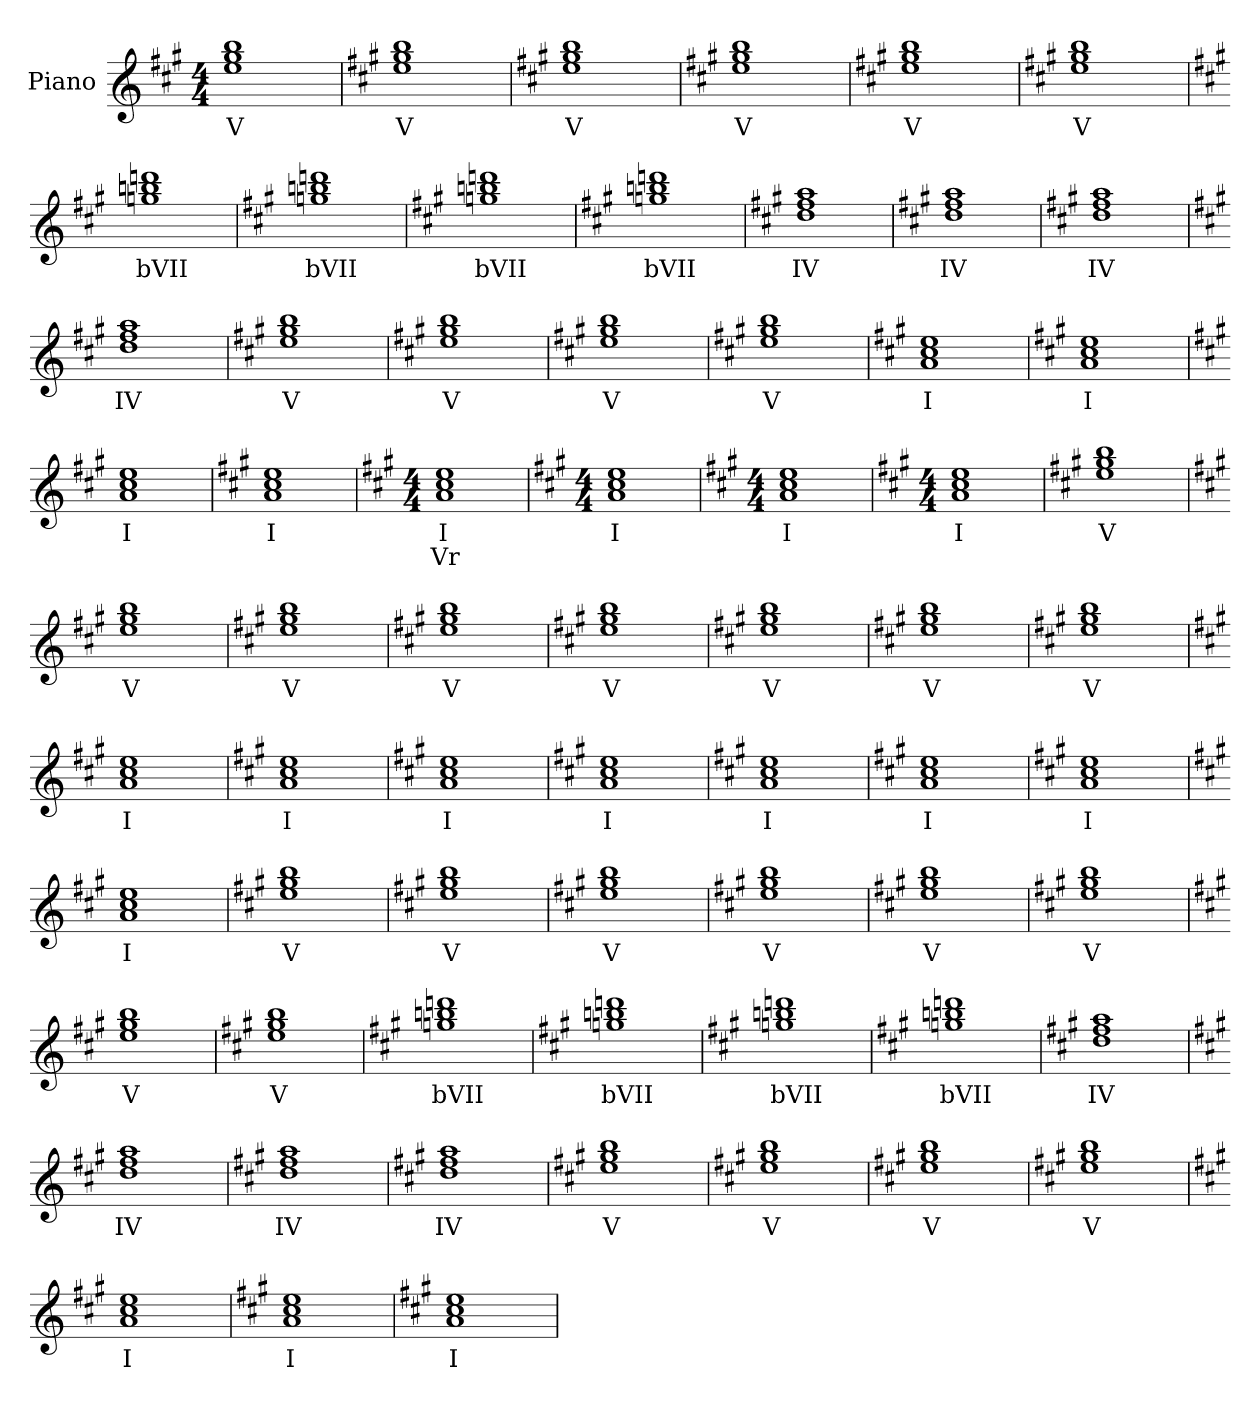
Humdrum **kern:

**kern	**text	**text
*part1	*part1	*part1
*staff1	*staff1	*staff1
*I"Piano	*	*
*I'Pno	*	*
*k[f#c#g#]	*	*
*A:	*	*
*M4/4	*	*
=	=	=
1ee 1gg# 1bb	V	.
=	=	=
*k[f#c#g#]	*	*
*A:	*	*
1ee 1gg# 1bb	V	.
=	=	=
*k[f#c#g#]	*	*
*A:	*	*
1ee 1gg# 1bb	V	.
=	=	=
*k[f#c#g#]	*	*
*A:	*	*
1ee 1gg# 1bb	V	.
=	=	=
*k[f#c#g#]	*	*
*A:	*	*
1ee 1gg# 1bb	V	.
=	=	=
*k[f#c#g#]	*	*
*A:	*	*
1ee 1gg# 1bb	V	.
=	=	=
*k[f#c#g#]	*	*
*A:	*	*
1ggn 1bbn 1dddn	bVII	.
=	=	=
*k[f#c#g#]	*	*
*A:	*	*
1ggn 1bbn 1dddn	bVII	.
=	=	=
*k[f#c#g#]	*	*
*A:	*	*
1ggn 1bbn 1dddn	bVII	.
=	=	=
*k[f#c#g#]	*	*
*A:	*	*
1ggn 1bbn 1dddn	bVII	.
=	=	=
*k[f#c#g#]	*	*
*A:	*	*
1dd 1ff# 1aa	IV	.
=	=	=
*k[f#c#g#]	*	*
*A:	*	*
1dd 1ff# 1aa	IV	.
=	=	=
*k[f#c#g#]	*	*
*A:	*	*
1dd 1ff# 1aa	IV	.
=	=	=
*k[f#c#g#]	*	*
*A:	*	*
1dd 1ff# 1aa	IV	.
=	=	=
*k[f#c#g#]	*	*
*A:	*	*
1ee 1gg# 1bb	V	.
=	=	=
*k[f#c#g#]	*	*
*A:	*	*
1ee 1gg# 1bb	V	.
=	=	=
*k[f#c#g#]	*	*
*A:	*	*
1ee 1gg# 1bb	V	.
=	=	=
*k[f#c#g#]	*	*
*A:	*	*
1ee 1gg# 1bb	V	.
=	=	=
*k[f#c#g#]	*	*
*A:	*	*
1a 1cc# 1ee	I	.
=	=	=
*k[f#c#g#]	*	*
*A:	*	*
1a 1cc# 1ee	I	.
=	=	=
*k[f#c#g#]	*	*
*A:	*	*
1a 1cc# 1ee	I	.
=	=	=
*k[f#c#g#]	*	*
*A:	*	*
1a 1cc# 1ee	I	.
=	=	=
*k[f#c#g#]	*	*
*A:	*	*
*M4/4	*	*
1a 1cc# 1ee	I	Vr
=	=	=
*k[f#c#g#]	*	*
*A:	*	*
*M4/4	*	*
1a 1cc# 1ee	I	.
=	=	=
*k[f#c#g#]	*	*
*A:	*	*
*M4/4	*	*
1a 1cc# 1ee	I	.
=	=	=
*k[f#c#g#]	*	*
*A:	*	*
*M4/4	*	*
1a 1cc# 1ee	I	.
=	=	=
*k[f#c#g#]	*	*
*A:	*	*
1ee 1gg# 1bb	V	.
=	=	=
*k[f#c#g#]	*	*
*A:	*	*
1ee 1gg# 1bb	V	.
=	=	=
*k[f#c#g#]	*	*
*A:	*	*
1ee 1gg# 1bb	V	.
=	=	=
*k[f#c#g#]	*	*
*A:	*	*
1ee 1gg# 1bb	V	.
=	=	=
*k[f#c#g#]	*	*
*A:	*	*
1ee 1gg# 1bb	V	.
=	=	=
*k[f#c#g#]	*	*
*A:	*	*
1ee 1gg# 1bb	V	.
=	=	=
*k[f#c#g#]	*	*
*A:	*	*
1ee 1gg# 1bb	V	.
=	=	=
*k[f#c#g#]	*	*
*A:	*	*
1ee 1gg# 1bb	V	.
=	=	=
*k[f#c#g#]	*	*
*A:	*	*
1a 1cc# 1ee	I	.
=	=	=
*k[f#c#g#]	*	*
*A:	*	*
1a 1cc# 1ee	I	.
=	=	=
*k[f#c#g#]	*	*
*A:	*	*
1a 1cc# 1ee	I	.
=	=	=
*k[f#c#g#]	*	*
*A:	*	*
1a 1cc# 1ee	I	.
=	=	=
*k[f#c#g#]	*	*
*A:	*	*
1a 1cc# 1ee	I	.
=	=	=
*k[f#c#g#]	*	*
*A:	*	*
1a 1cc# 1ee	I	.
=	=	=
*k[f#c#g#]	*	*
*A:	*	*
1a 1cc# 1ee	I	.
=	=	=
*k[f#c#g#]	*	*
*A:	*	*
1a 1cc# 1ee	I	.
=	=	=
*k[f#c#g#]	*	*
*A:	*	*
1ee 1gg# 1bb	V	.
=	=	=
*k[f#c#g#]	*	*
*A:	*	*
1ee 1gg# 1bb	V	.
=	=	=
*k[f#c#g#]	*	*
*A:	*	*
1ee 1gg# 1bb	V	.
=	=	=
*k[f#c#g#]	*	*
*A:	*	*
1ee 1gg# 1bb	V	.
=	=	=
*k[f#c#g#]	*	*
*A:	*	*
1ee 1gg# 1bb	V	.
=	=	=
*k[f#c#g#]	*	*
*A:	*	*
1ee 1gg# 1bb	V	.
=	=	=
*k[f#c#g#]	*	*
*A:	*	*
1ee 1gg# 1bb	V	.
=	=	=
*k[f#c#g#]	*	*
*A:	*	*
1ee 1gg# 1bb	V	.
=	=	=
*k[f#c#g#]	*	*
*A:	*	*
1ggn 1bbn 1dddn	bVII	.
=	=	=
*k[f#c#g#]	*	*
*A:	*	*
1ggn 1bbn 1dddn	bVII	.
=	=	=
*k[f#c#g#]	*	*
*A:	*	*
1ggn 1bbn 1dddn	bVII	.
=	=	=
*k[f#c#g#]	*	*
*A:	*	*
1ggn 1bbn 1dddn	bVII	.
=	=	=
*k[f#c#g#]	*	*
*A:	*	*
1dd 1ff# 1aa	IV	.
=	=	=
*k[f#c#g#]	*	*
*A:	*	*
1dd 1ff# 1aa	IV	.
=	=	=
*k[f#c#g#]	*	*
*A:	*	*
1dd 1ff# 1aa	IV	.
=	=	=
*k[f#c#g#]	*	*
*A:	*	*
1dd 1ff# 1aa	IV	.
=	=	=
*k[f#c#g#]	*	*
*A:	*	*
1ee 1gg# 1bb	V	.
=	=	=
*k[f#c#g#]	*	*
*A:	*	*
1ee 1gg# 1bb	V	.
=	=	=
*k[f#c#g#]	*	*
*A:	*	*
1ee 1gg# 1bb	V	.
=	=	=
*k[f#c#g#]	*	*
*A:	*	*
1ee 1gg# 1bb	V	.
=	=	=
*k[f#c#g#]	*	*
*A:	*	*
1a 1cc# 1ee	I	.
=	=	=
*k[f#c#g#]	*	*
*A:	*	*
1a 1cc# 1ee	I	.
=	=	=
*k[f#c#g#]	*	*
*A:	*	*
1a 1cc# 1ee	I	.
=	=	=
*-	*-	*-
